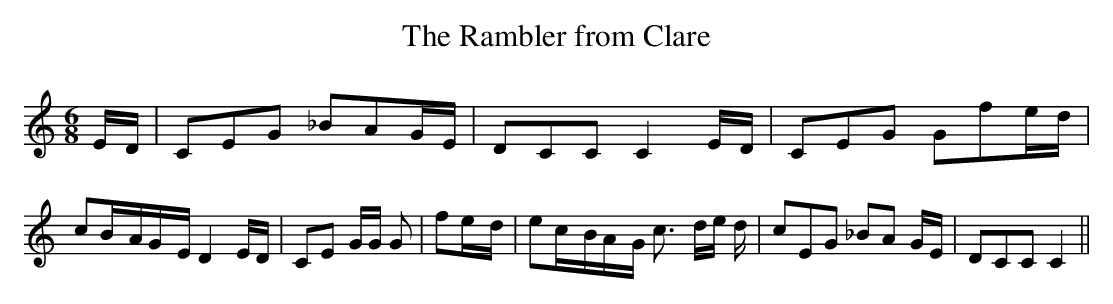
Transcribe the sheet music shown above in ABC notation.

X:1
T:The Rambler from Clare
M:6/8
L:1/16
K:C
E-D| C2E2G2 _B2A2G-E| D2C2C2 C4E-D| C2E2G2 G2f2e-d| c2B-AG-E D4 ED|\
 C2E2 GG G2| f2e-d| e2c-BA-G c3- de d| c2E2G2 _B2A2 GE| D2C2C2 C4||\
